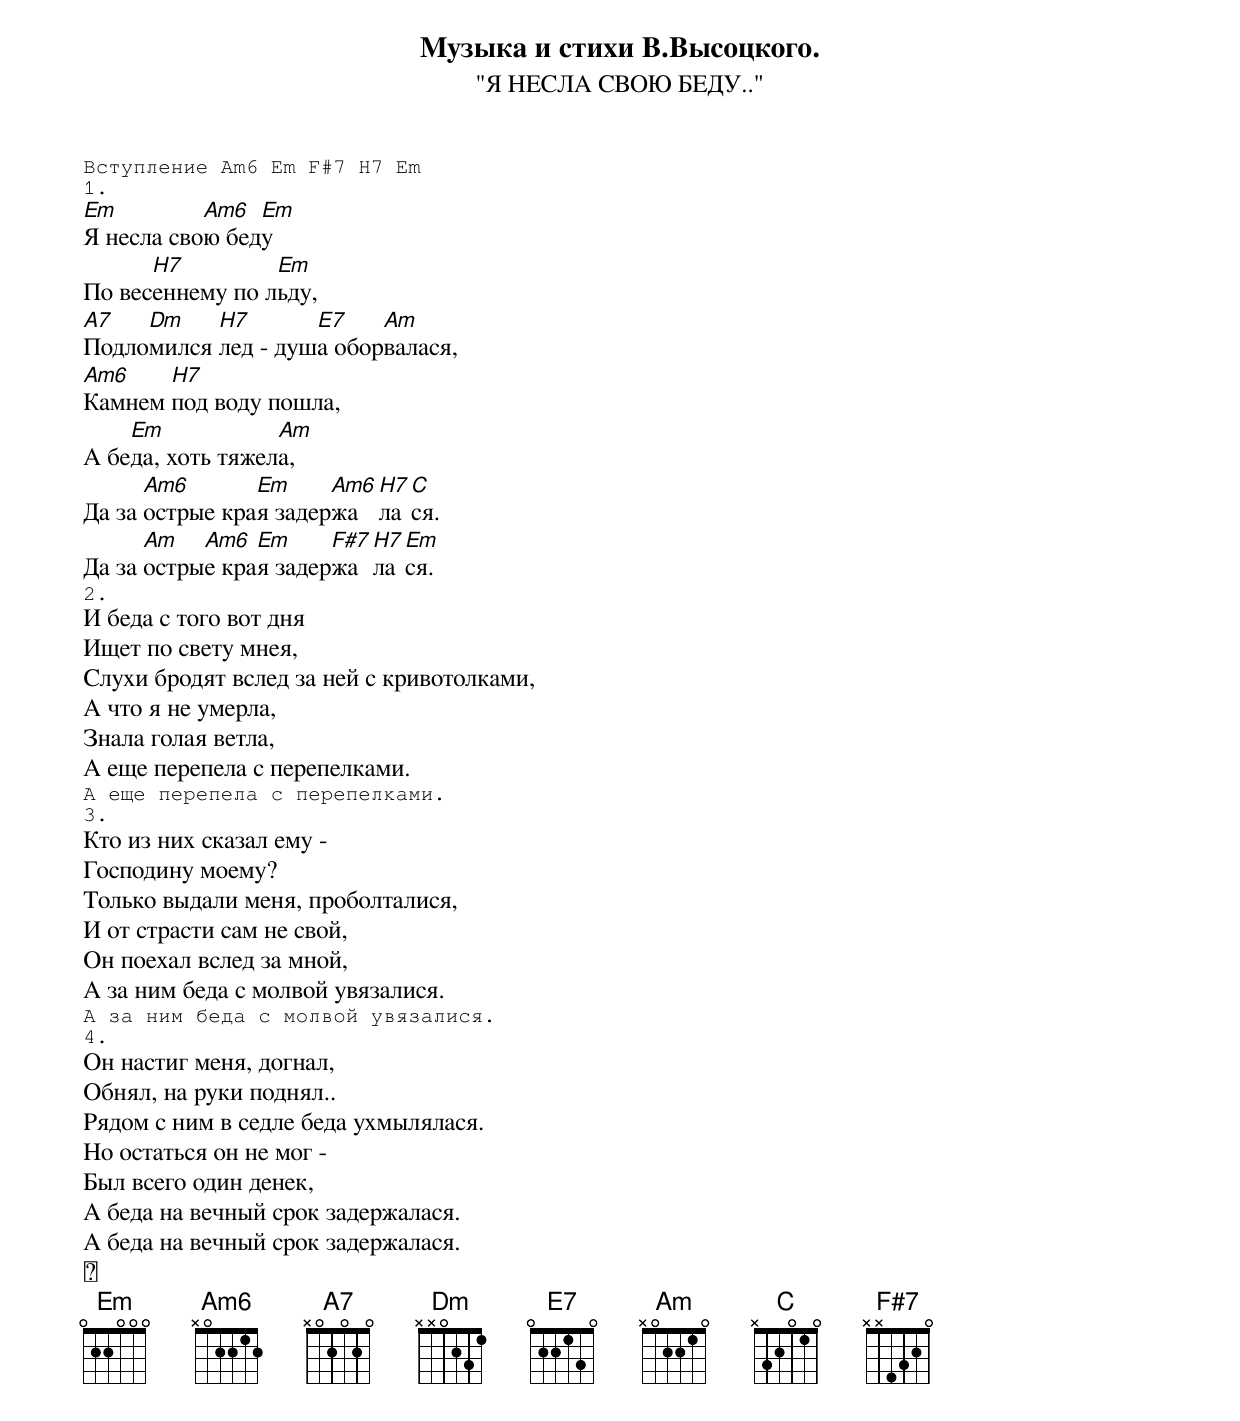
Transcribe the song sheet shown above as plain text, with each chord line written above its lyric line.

Музыка и стихи В.Высоцкого.
"Я HЕСЛА СВОЮ БЕДУ.."

Вступление Am6 Em F#7 H7 Em
1.
Em         Am6  Em
Я несла свою беду
      H7         Em
По весеннему по льду,
A7   Dm    H7       E7    Am
Подломился лед - душа оборвалася,
Am6    H7
Камнем под воду пошла,
    Em            Am
А беда, хоть тяжела,
      Am6       Em     Am6 H7 C
Да за острые края задержа  ла ся.
      Am   Am6  Em     F#7 H7 Em
Да за острые края задержа  ла ся.
2.
И беда с того вот дня
Ищет по свету мнея,
Слухи бродят вслед за ней с кривотолками,
А что я не умерла,
Знала голая ветла,
А еще перепела с перепелками.
А еще перепела с перепелками.
3.
Кто из них сказал ему -
Господину моему?
Только выдали меня, проболталися,
И от страсти сам не свой,
Он поехал вслед за мной,
А за ним беда с молвой увязалися.
А за ним беда с молвой увязалися.
4.
Он настиг меня, догнал,
Обнял, на руки поднял..
Рядом с ним в седле беда ухмылялася.
Hо остаться он не мог -
Был всего один денек,
А беда на вечный срок задержалася.
А беда на вечный срок задержалася.

